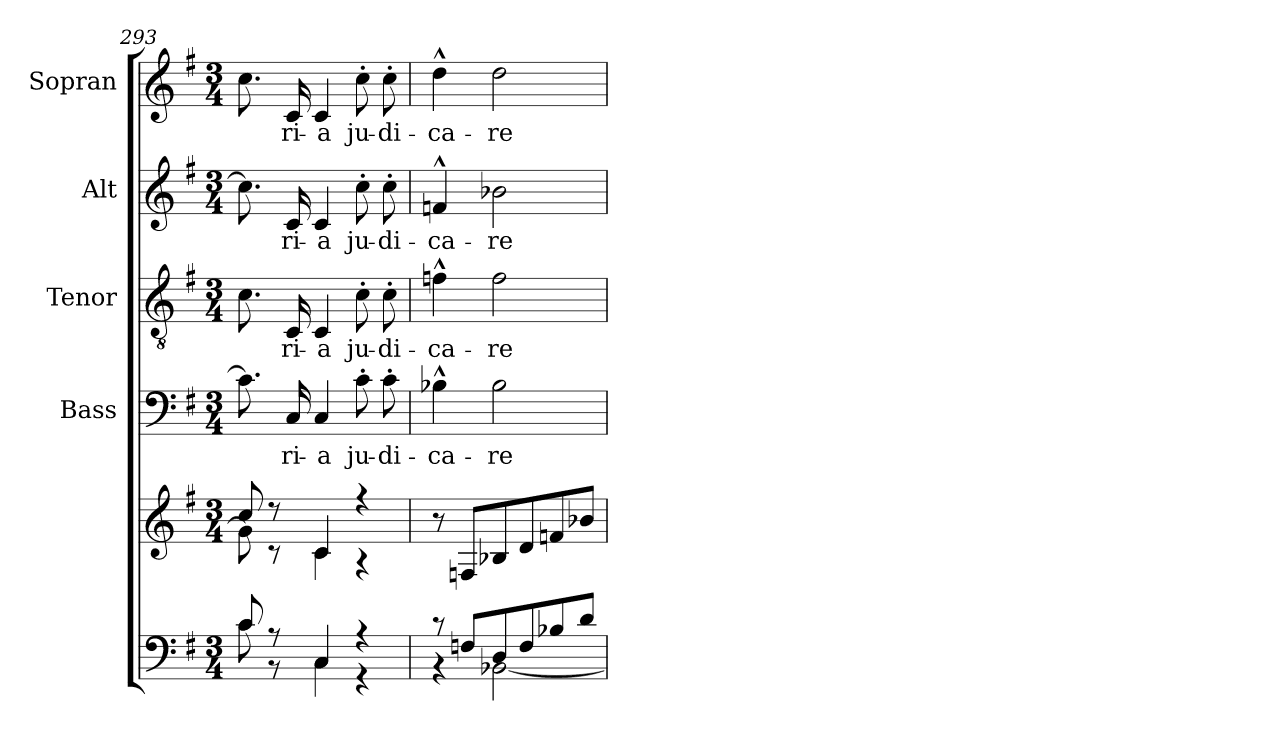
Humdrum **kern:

**kern	**kern	**kern	**text	**kern	**text	**kern	**text	**kern	**text
*part5	*part5	*part4	*part4	*part3	*part3	*part2	*part2	*part1	*part1
*staff6	*staff5	*staff4	*staff4	*staff3	*staff3	*staff2	*staff2	*staff1	*staff1
*	*	*I"Bass	*	*I"Tenor	*	*I"Alt	*	*I"Sopran	*
*	*	*I'B.	*	*I'T.	*	*I'A.	*	*I'S.	*
*clefF4	*clefG2	*clefF4	*	*clefGv2	*	*clefG2	*	*clefG2	*
*k[f#]	*k[f#]	*k[f#]	*	*k[f#]	*	*k[f#]	*	*k[f#]	*
*G:	*G:	*G:	*	*G:	*	*G:	*	*G:	*
*M3/4	*M3/4	*M3/4	*	*M3/4	*	*M3/4	*	*M3/4	*
=293	=293	=293	=293	=293	=293	=293	=293	=293	=293
*^	*^	*	*	*	*	*	*	*	*
8c/	8c\	8cc/	8g\]	8.c\]	.	8.c\	.	8.cc\]	.	8.cc\	.
8r	8r	8r	8r	.	.	.	.	.	.	.	.
!	!	!	!	!	!LO:LY:b	!	!LO:LY:b	!	!LO:LY:b	!	!LO:LY:b
.	.	.	.	16C/	-ri-	16C/	-ri-	16c/	-ri-	16c/	-ri-
!	!	!	!	!	!LO:LY:b	!	!LO:LY:b	!	!LO:LY:b	!	!LO:LY:b
4C/	4C\	4c/	4c\	4C/	-a	4C/	-a	4c/	-a	4c/	-a
!	!	!	!	!	!LO:LY:b	!	!LO:LY:b	!	!LO:LY:b	!	!LO:LY:b
4r	4r	4r	4r	8c'>\	ju-	8c'>\	ju-	8cc'>\	ju-	8cc'>\	ju-
!	!	!	!	!	!LO:LY:b	!	!LO:LY:b	!	!LO:LY:b	!	!LO:LY:b
.	.	.	.	8c'>\	-di-	8c'>\	-di-	8cc'>\	-di-	8cc'>\	-di-
*	*	*v	*v	*	*	*	*	*	*	*	*
=294	=294	=294	=294	=294	=294	=294	=294	=294	=294	=294
!	!	!	!	!LO:LY:b	!	!LO:LY:b	!	!LO:LY:b	!	!LO:LY:b
8rB	4rAA	8r	4B-X^^>\	-ca-	4fn^^>\	-ca-	4fn^^>/	-ca-	4dd^^>\	-ca-
8Fn/L	.	8Fn/L	.	.	.	.	.	.	.	.
!	!	!	!	!LO:LY:b	!	!LO:LY:b	!	!LO:LY:b	!	!LO:LY:b
8D/	[<2BB-X\	8B-X/	2B-\	-re	2f\	-re	2b-X\	-re	2dd\	-re
8F/	.	8d/	.	.	.	.	.	.	.	.
8B-X/	.	8fn/	.	.	.	.	.	.	.	.
8d/J	.	8b-X/J	.	.	.	.	.	.	.	.
*v	*v	*	*	*	*	*	*	*	*	*
=	=	=	=	=	=	=	=	=	=
*-	*-	*-	*-	*-	*-	*-	*-	*-	*-
